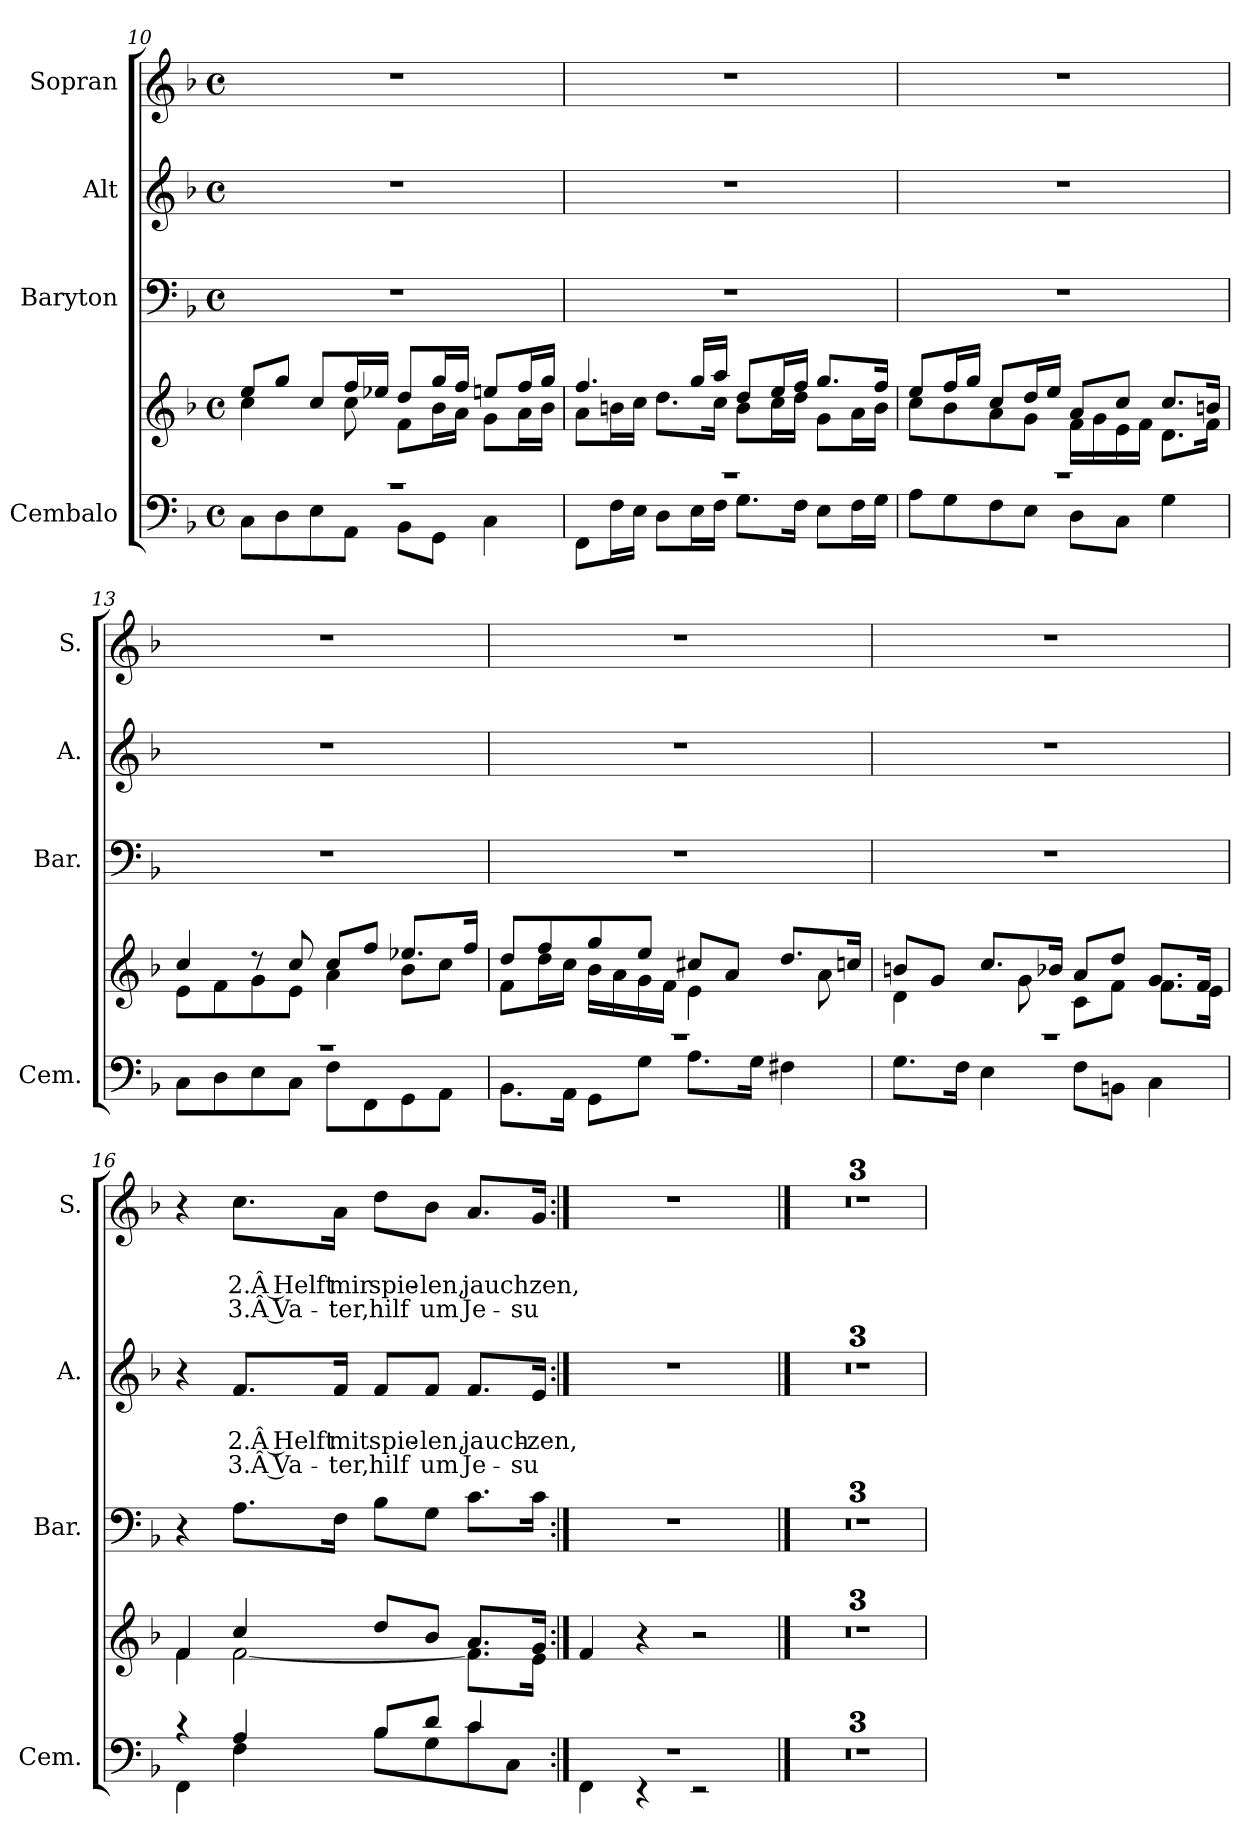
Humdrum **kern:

**kern	**kern	**kern	**kern	**text	**text	**text	**kern	**text	**text	**text
*part4	*part4	*part3	*part2	*part2	*part2	*part2	*part1	*part1	*part1	*part1
*staff5	*staff4	*staff3	*staff2	*staff2	*staff2	*staff2	*staff1	*staff1	*staff1	*staff1
*I"Cembalo	*	*I"Baryton	*I"Alt	*	*	*	*I"Sopran	*	*	*
*I'Cem.	*	*I'Bar.	*I'A.	*	*	*	*I'S.	*	*	*
!!LO:PB:g=z
*clefF4	*clefG2	*clefF4	*clefG2	*	*	*	*clefG2	*	*	*
*k[b-]	*k[b-]	*k[b-]	*k[b-]	*	*	*	*k[b-]	*	*	*
*M4/4	*M4/4	*M4/4	*M4/4	*	*	*	*M4/4	*	*	*
*met(c)	*met(c)	*met(c)	*met(c)	*	*	*	*met(c)	*	*	*
=10	=10	=10	=10	=10	=10	=10	=10	=10	=10	=10
*^	*^	*	*	*	*	*	*	*	*	*
1r	8C\L	8ee/L	4cc\	1r	1r	.	.	.	1r	.	.	.
.	8D\	8gg/J	.	.	.	.	.	.	.	.	.	.
.	8E\	8cc/L	8ryy	.	.	.	.	.	.	.	.	.
.	8AA\J	16ff/L	8cc\	.	.	.	.	.	.	.	.	.
.	.	16ee-X/JJ	.	.	.	.	.	.	.	.	.	.
.	8BB-\L	8dd/L	8f\L	.	.	.	.	.	.	.	.	.
.	8GG\J	16gg/L	16b-\L	.	.	.	.	.	.	.	.	.
.	.	16ff/JJ	16a\JJ	.	.	.	.	.	.	.	.	.
.	4C\	8een/L	8g\L	.	.	.	.	.	.	.	.	.
.	.	16ff/L	16a\L	.	.	.	.	.	.	.	.	.
.	.	16gg/JJ	16b-\JJ	.	.	.	.	.	.	.	.	.
=11	=11	=11	=11	=11	=11	=11	=11	=11	=11	=11	=11	=11
1r	8FF\L	4.ff/	8a\L	1r	1r	.	.	.	1r	.	.	.
.	16F\L	.	16bn\L	.	.	.	.	.	.	.	.	.
.	16E\JJ	.	16cc\JJ	.	.	.	.	.	.	.	.	.
.	8D\L	.	8.dd\L	.	.	.	.	.	.	.	.	.
.	16E\L	16gg/LL	.	.	.	.	.	.	.	.	.	.
.	16F\JJ	16aa/JJ	16cc\Jk	.	.	.	.	.	.	.	.	.
.	8.G\L	8dd/L	8b\L	.	.	.	.	.	.	.	.	.
.	.	16ee/L	16cc\L	.	.	.	.	.	.	.	.	.
.	16F\Jk	16ff/JJ	16dd\JJ	.	.	.	.	.	.	.	.	.
.	8E\L	8.gg/L	8g\L	.	.	.	.	.	.	.	.	.
.	16F\L	.	16a\L	.	.	.	.	.	.	.	.	.
.	16G\JJ	16ff/Jk	16b\JJ	.	.	.	.	.	.	.	.	.
=12	=12	=12	=12	=12	=12	=12	=12	=12	=12	=12	=12	=12
1r	8A\L	8ee/L	8cc\L	1r	1r	.	.	.	1r	.	.	.
.	8G\	16ff/L	8b-\	.	.	.	.	.	.	.	.	.
.	.	16gg/JJ	.	.	.	.	.	.	.	.	.	.
.	8F\	8cc/L	8a\	.	.	.	.	.	.	.	.	.
.	8E\J	16dd/L	8g\J	.	.	.	.	.	.	.	.	.
.	.	16ee/JJ	.	.	.	.	.	.	.	.	.	.
.	8D\L	8a/L	16f\LL	.	.	.	.	.	.	.	.	.
.	.	.	16g\	.	.	.	.	.	.	.	.	.
.	8C\J	8cc/J	16e\	.	.	.	.	.	.	.	.	.
.	.	.	16f\JJ	.	.	.	.	.	.	.	.	.
.	4G\	8.cc/L	8.d\L	.	.	.	.	.	.	.	.	.
.	.	16bn/Jk	16f\Jk	.	.	.	.	.	.	.	.	.
!!LO:LB:g=z
=13	=13	=13	=13	=13	=13	=13	=13	=13	=13	=13	=13	=13
1r	8C\L	4cc/	8e\L	1r	1r	.	.	.	1r	.	.	.
.	8D\	.	8f\	.	.	.	.	.	.	.	.	.
.	8E\	8r	8g\	.	.	.	.	.	.	.	.	.
.	8C\J	8cc/	8e\J	.	.	.	.	.	.	.	.	.
.	8F\L	8cc/L	4a\	.	.	.	.	.	.	.	.	.
.	8FF\	8ff/J	.	.	.	.	.	.	.	.	.	.
.	8GG\	8.ee-X/L	8b-\L	.	.	.	.	.	.	.	.	.
.	8AA\J	.	8cc\J	.	.	.	.	.	.	.	.	.
.	.	16ff/Jk	.	.	.	.	.	.	.	.	.	.
=14	=14	=14	=14	=14	=14	=14	=14	=14	=14	=14	=14	=14
1r	8.BB-\L	8dd/L	8f\L	1r	1r	.	.	.	1r	.	.	.
.	.	8ff/	16dd\L	.	.	.	.	.	.	.	.	.
.	16AA\Jk	.	16cc\JJ	.	.	.	.	.	.	.	.	.
.	8GG\L	8gg/	16b-\LL	.	.	.	.	.	.	.	.	.
.	.	.	16a\	.	.	.	.	.	.	.	.	.
.	8G\J	8ee/J	16g\	.	.	.	.	.	.	.	.	.
.	.	.	16f\JJ	.	.	.	.	.	.	.	.	.
.	8.A\L	8cc#X/L	4e\	.	.	.	.	.	.	.	.	.
.	.	8a/J	.	.	.	.	.	.	.	.	.	.
.	16G\Jk	.	.	.	.	.	.	.	.	.	.	.
.	4F#X\	8.dd/L	8ryy	.	.	.	.	.	.	.	.	.
.	.	.	8a\	.	.	.	.	.	.	.	.	.
.	.	16ccn/Jk	.	.	.	.	.	.	.	.	.	.
=15	=15	=15	=15	=15	=15	=15	=15	=15	=15	=15	=15	=15
1r	8.G\L	8bn/L	4d\	1r	1r	.	.	.	1r	.	.	.
.	.	8g/J	.	.	.	.	.	.	.	.	.	.
.	16F\Jk	.	.	.	.	.	.	.	.	.	.	.
.	4E\	8.cc/L	8ryy	.	.	.	.	.	.	.	.	.
.	.	.	8g\	.	.	.	.	.	.	.	.	.
.	.	16b-X/Jk	.	.	.	.	.	.	.	.	.	.
.	8F\L	8a/L	8c\L	.	.	.	.	.	.	.	.	.
.	8BBn\J	8dd/J	8f\J	.	.	.	.	.	.	.	.	.
.	4C\	8.g/L	8.f\L	.	.	.	.	.	.	.	.	.
.	.	16f/Jk	16e\Jk	.	.	.	.	.	.	.	.	.
!!LO:PB:g=z
=16	=16	=16	=16	=16	=16	=16	=16	=16	=16	=16	=16	=16
4r	4FF\	4f/	4f\	4r	4r	.	.	.	4r	.	.	.
!	!	!	!	!	!	!	!LO:LY:b	!LO:LY:b	!	!	!LO:LY:b	!LO:LY:b
4A/	4F\	4cc/	[2f\	8.A\L	8.f/L	.	2.Â Helft	3.Â Va-	8.cc\L	.	2.Â Helft	3.Â Va-
!	!	!	!	!	!	!	!LO:LY:b	!LO:LY:b	!	!	!LO:LY:b	!LO:LY:b
.	.	.	.	16F\Jk	16f/Jk	.	mit	-ter,	16a\Jk	.	mir	-ter,
!	!	!	!	!	!	!	!LO:LY:b	!LO:LY:b	!	!	!LO:LY:b	!LO:LY:b
8B-/L	8B-\L	8dd/L	.	8B-\L	8f/L	.	spie-	hilf	8dd\L	.	spie-	hilf
!	!	!	!	!	!	!	!LO:LY:b	!LO:LY:b	!	!	!LO:LY:b	!LO:LY:b
8d/J	8G\	8b-/J	.	8G\J	8f/J	.	-len,	um	8b-\J	.	-len,	um
!	!	!	!	!	!	!	!LO:LY:b	!LO:LY:b	!	!	!LO:LY:b	!LO:LY:b
4c/	8c\	8.a/L	8.f\L]	8.c\L	8.f/L	.	jauch-	Je-	8.a/L	.	jauchzen,	Je-
.	8C\J	.	.	.	.	.	.	.	.	.	.	.
!	!	!	!	!	!	!	!LO:LY:b	!LO:LY:b	!	!	!	!LO:LY:b
.	.	16g/Jk	16e\Jk	16c\Jk	16e/Jk	.	-zen,	-su	16g/Jk	.	.	-su
*	*	*v	*v	*	*	*	*	*	*	*	*	*
=17:|!	=17:|!	=17:|!	=17:|!	=17:|!	=17:|!	=17:|!	=17:|!	=17:|!	=17:|!	=17:|!	=17:|!
1r	4FF\	4f/	1r	1r	.	.	.	1r	.	.	.
.	4r	4r	.	.	.	.	.	.	.	.	.
.	2r	2r	.	.	.	.	.	.	.	.	.
*v	*v	*	*	*	*	*	*	*	*	*	*
!!LO:PB:g=z
==18	==18	==18	==18	==18	==18	==18	==18	==18	==18	==18
1r	1r	1r	1r	.	.	.	1r	.	.	.
=19	=19	=19	=19	=19	=19	=19	=19	=19	=19	=19
1r	1r	1r	1r	.	.	.	1r	.	.	.
=20	=20	=20	=20	=20	=20	=20	=20	=20	=20	=20
1r	1r	1r	1r	.	.	.	1r	.	.	.
=	=	=	=	=	=	=	=	=	=	=
*-	*-	*-	*-	*-	*-	*-	*-	*-	*-	*-
